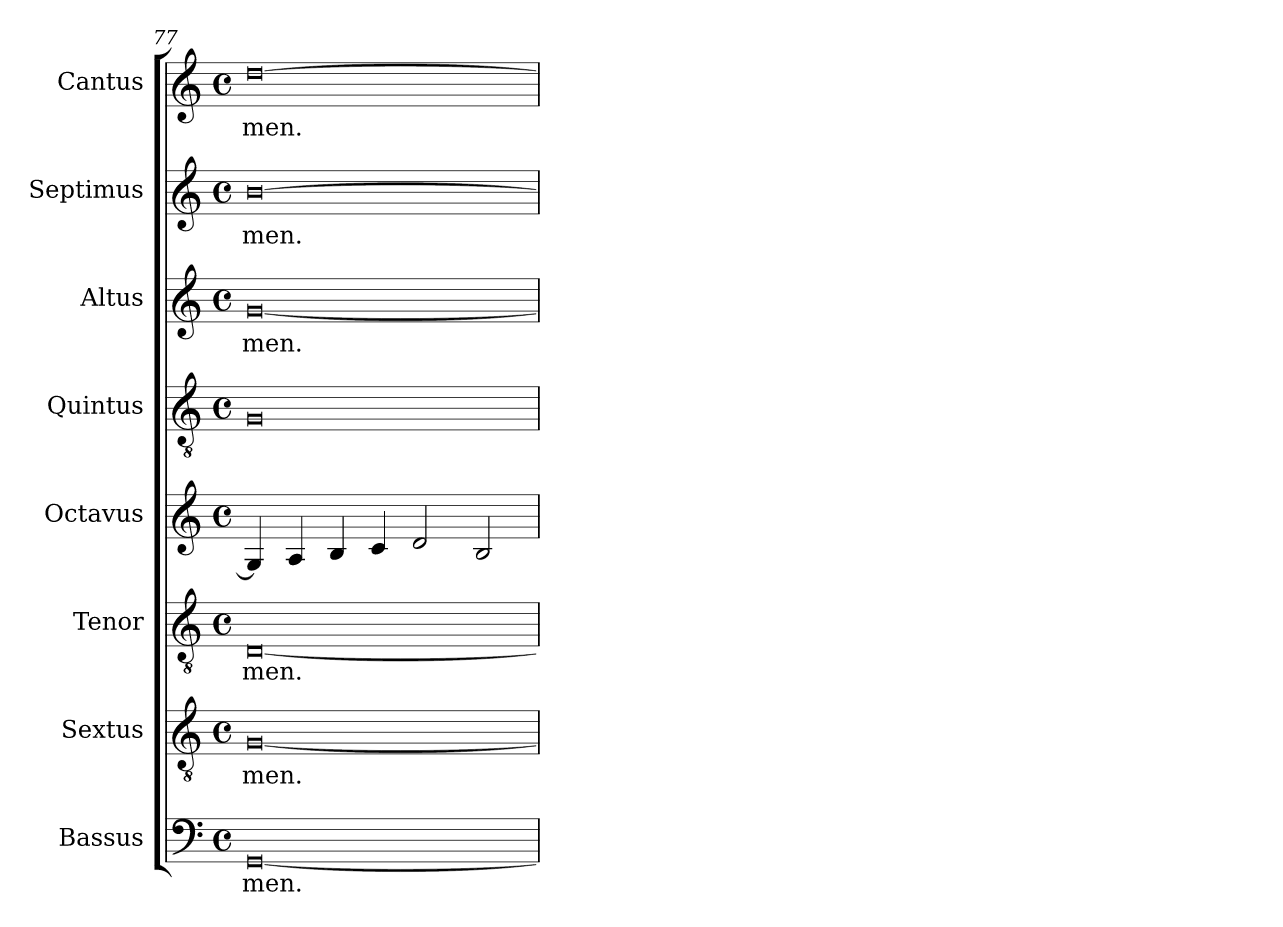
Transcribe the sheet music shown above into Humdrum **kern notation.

**kern	**text	**kern	**text	**kern	**text	**kern	**kern	**kern	**text	**kern	**text	**kern	**text
*part8	*part8	*part7	*part7	*part6	*part6	*part5	*part4	*part3	*part3	*part2	*part2	*part1	*part1
*staff8	*staff8	*staff7	*staff7	*staff6	*staff6	*staff5	*staff4	*staff3	*staff3	*staff2	*staff2	*staff1	*staff1
*I"Bassus	*	*I"Sextus	*	*I"Tenor	*	*I"Octavus	*I"Quintus	*I"Altus	*	*I"Septimus	*	*I"Cantus	*
*clefF4	*	*clefGv2	*	*clefGv2	*	*clefG2	*clefGv2	*clefG2	*	*clefG2	*	*clefG2	*
*	*	*	*	*	*	*	*	*	*	*k[]	*	*	*
*	*	*	*	*	*	*	*	*	*	*C:	*	*	*
*M4/4	*	*M4/4	*	*M4/4	*	*M4/4	*M4/4	*M4/4	*	*M4/4	*	*M4/4	*
*met(c)	*	*met(c)	*	*met(c)	*	*met(c)	*met(c)	*met(c)	*	*met(c)	*	*met(c)	*
=77	=77	=77	=77	=77	=77	=77	=77	=77	=77	=77	=77	=77	=77
!	!LO:LY:b	!	!LO:LY:b	!	!LO:LY:b	!	!	!	!LO:LY:b	!	!LO:LY:b	!	!LO:LY:b
[<0GG	men.	[<0G	-men.	[<0D	-men.	4G/]	0G	[<0g	-men.	[>0b	-men.	[>0dd	men.
.	.	.	.	.	.	4A/	.	.	.	.	.	.	.
.	.	.	.	.	.	4B/	.	.	.	.	.	.	.
.	.	.	.	.	.	4c/	.	.	.	.	.	.	.
.	.	.	.	.	.	2d/	.	.	.	.	.	.	.
.	.	.	.	.	.	2B/	.	.	.	.	.	.	.
=	=	=	=	=	=	=	=	=	=	=	=	=	=
*-	*-	*-	*-	*-	*-	*-	*-	*-	*-	*-	*-	*-	*-
